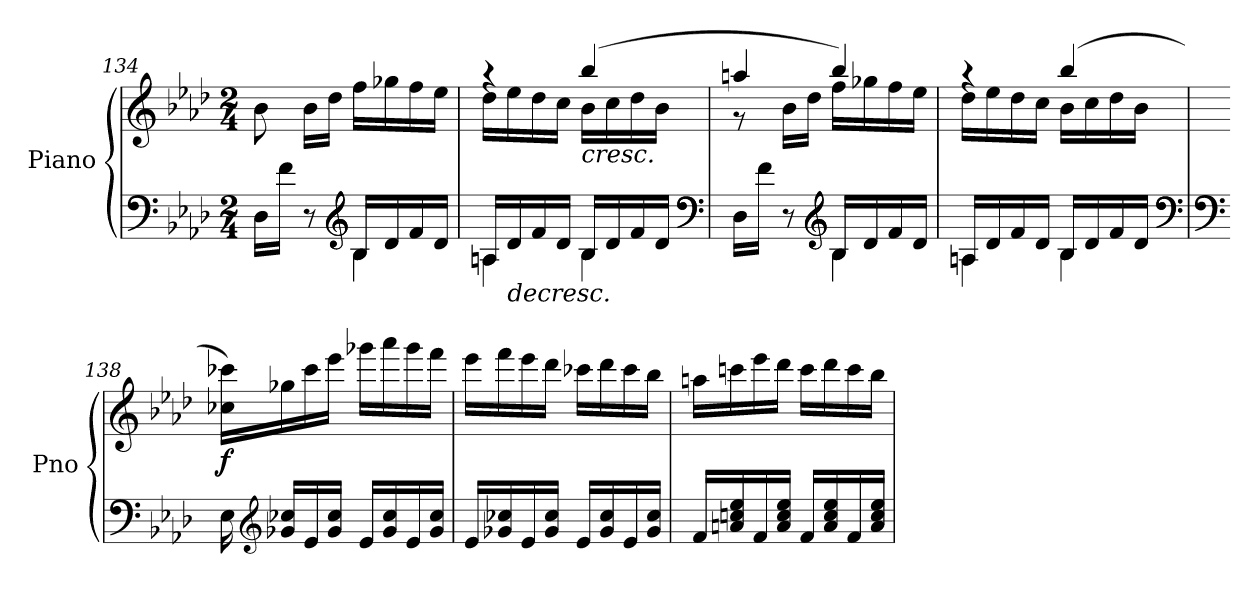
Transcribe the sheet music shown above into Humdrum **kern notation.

**kern	**kern	**dynam
*part1	*part1	*part1
*staff2	*staff1	*staff1/2
*I"Piano	*	*
*I'Pno	*	*
*clefF4	*clefG2	*
*k[b-e-a-d-]	*k[b-e-a-d-]	*
*A-:	*A-:	*
*M2/4	*M2/4	*
=134	=134	=134
*^	*	*
16D-\LL	4ryy	8b-\	.
16f\JJ	.	.	.
8r	.	16b-\LL	.
.	.	16dd-\JJ	.
*clefG2	*	*	*
16B-/LL	4B-\	16ff\LL	.
16d-/	.	16gg-X\	.
16f/	.	16ff\	.
16d-/JJ	.	16ee-\JJ	.
=135	=135	=135	=135
*	*	*^	*
16A/LL	4An\	4raa	16dd-\LL	.
!	!	!	!	!LO:HP:b=2
16d-/	.	.	16ee-\	>
16f/	.	.	16dd-\	.
16d-/JJ	.	.	16cc\JJ	[
!	!	!	!	!LO:HP:b
16B-/LL	4B-\	(4bb-/	16b-\LL	<
16d-/	.	.	16cc\	.
16f/	.	.	16dd-\	.
16d-/JJ	.	.	16b-\JJ	.
*clefF4	*	*	*	*
=136	=136	=136	=136	=136
16D-\LL	4ryy	4aan/	8r	.
16f\JJ	.	.	.	.
8r	.	.	16b-\LL	.
.	.	.	16dd-\JJ	.
*clefG2	*	*	*	*
16B-/LL	4B-\	4bb-/)	16ff\LL	.
16d-/	.	.	16gg-X\	.
16f/	.	.	16ff\	.
16d-/JJ	.	.	16ee-\JJ	.
=137	=137	=137	=137	=137
16A/LL	4An\	4raa	16dd-\LL	.
16d-/	.	.	16ee-\	.
16f/	.	.	16dd-\	.
16d-/JJ	.	.	16cc\JJ	.
16B-/LL	4B-\	(4bb-/	16b-\LL	.
16d-/	.	.	16cc\	.
16f/	.	.	16dd-\	.
16d-/JJ	.	.	16b-\JJ	]
*v	*v	*	*	*
*	*v	*v	*
*clefF4	*	*
!!LO:LB:g=z
=138	=138	=138
*clefF4	*	*
*	*^	*
!	!	!	!LO:DY:b
*	*v	*v	*
16E-\	16cc-X\ 16ccc-X\LL)	f
*clefG2	*	*
16g-X/ 16cc-X/LL	16gg-X\	.
16e-/	16ccc-\	.
16g-/ 16cc-/JJ	16eee-\JJ	.
16e-/LL	16ggg-X\LL	.
16g-/ 16cc-/	16aaa-\	.
16e-/	16ggg-\	.
16g-/ 16cc-/JJ	16fff\JJ	.
=139	=139	=139
16e-/LL	16eee-\LL	.
16g-X/ 16cc-X/	16fff\	.
16e-/	16eee-\	.
16g-/ 16cc-/JJ	16ddd-\JJ	.
16e-/LL	16ccc-X\LL	.
16g-/ 16cc-/	16ddd-\	.
16e-/	16ccc-\	.
16g-/ 16cc-/JJ	16bb-\JJ	.
=140	=140	=140
16f/LL	16aan\LL	.
16an/ 16ccn/ 16ee-/	16cccn\	.
16f/	16eee-\	.
16a/ 16cc/ 16ee-/JJ	16ddd-\JJ	.
16f/LL	16ccc\LL	.
16a/ 16cc/ 16ee-/	16ddd-\	.
16f/	16ccc\	.
16a/ 16cc/ 16ee-/JJ	16bb-\JJ	.
=	=	=
*-	*-	*-
